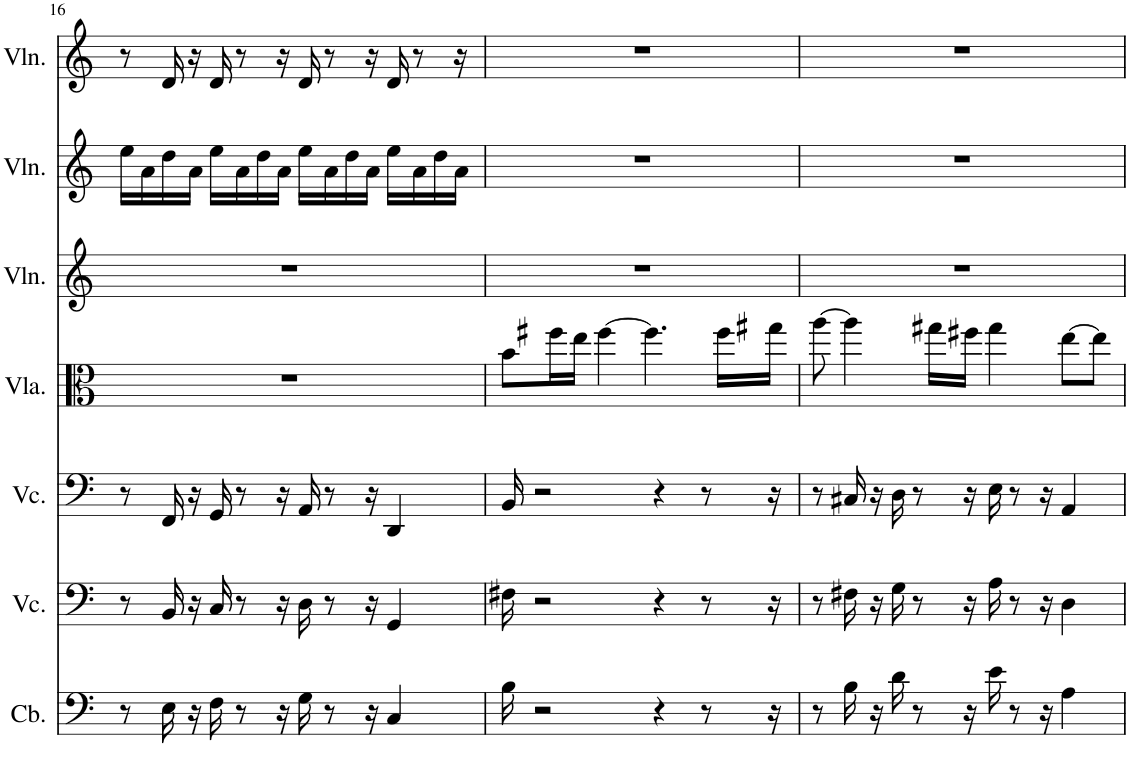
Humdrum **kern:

**kern	**kern	**kern	**kern	**kern	**kern	**kern
*part7	*part6	*part5	*part4	*part3	*part2	*part1
*staff7	*staff6	*staff5	*staff4	*staff3	*staff2	*staff1
*I"Contrabbasso	*I"Violoncello	*I"Violoncello	*I"Viola	*I"Violino	*I"Violino	*I"Violino
*I'Cb.	*I'Vc.	*I'Vc.	*I'Vla.	*I'Vln.	*I'Vln.	*I'Vln.
!!LO:PB:g=z
*clefF4	*clefF4	*clefF4	*clefC3	*clefG2	*clefG2	*clefG2
*Trd7c12	*	*	*	*	*	*
*k[]	*k[]	*k[]	*k[]	*k[]	*k[]	*k[]
*M4/4	*M4/4	*M4/4	*M4/4	*M4/4	*M4/4	*M4/4
=16	=16	=16	=16	=16	=16	=16
8r	8r	8r	1r	1r	16ee\LL	8r
.	.	.	.	.	16a\	.
16E\	16BB/	16FF/	.	.	16dd\	16d/
16r	16r	16r	.	.	16a\JJ	16r
16F\	16C/	16GG/	.	.	16ee\LL	16d/
8r	8r	8r	.	.	16a\	8r
.	.	.	.	.	16dd\	.
16r	16r	16r	.	.	16a\JJ	16r
16G\	16D\	16AA/	.	.	16ee\LL	16d/
8r	8r	8r	.	.	16a\	8r
.	.	.	.	.	16dd\	.
16r	16r	16r	.	.	16a\JJ	16r
4C/	4GG/	4DD/	.	.	16ee\LL	16d/
.	.	.	.	.	16a\	8r
.	.	.	.	.	16dd\	.
.	.	.	.	.	16a\JJ	16r
=17	=17	=17	=17	=17	=17	=17
16B\	16F#X\	16BB/	8b\L	1r	1r	1r
2r	2r	2r	.	.	.	.
.	.	.	16ff#X\L	.	.	.
.	.	.	16ee\JJ	.	.	.
.	.	.	[4ff#\	.	.	.
.	.	.	4.ff#\]	.	.	.
4r	4r	4r	.	.	.	.
8r	8r	8r	.	.	.	.
.	.	.	16ff#\LL	.	.	.
16r	16r	16r	16gg#X\JJ	.	.	.
=18	=18	=18	=18	=18	=18	=18
8r	8r	8r	[8aa\	1r	1r	1r
16B\	16F#X\	16C#X/	4aa\]	.	.	.
16r	16r	16r	.	.	.	.
16d\	16G\	16D\	.	.	.	.
8r	8r	8r	.	.	.	.
.	.	.	16gg#X\LL	.	.	.
16r	16r	16r	16ff#X\JJ	.	.	.
16e\	16A\	16E\	4gg#\	.	.	.
8r	8r	8r	.	.	.	.
16r	16r	16r	.	.	.	.
4A\	4D\	4AA/	[8ee\L	.	.	.
.	.	.	8ee\J]	.	.	.
=	=	=	=	=	=	=
*-	*-	*-	*-	*-	*-	*-
